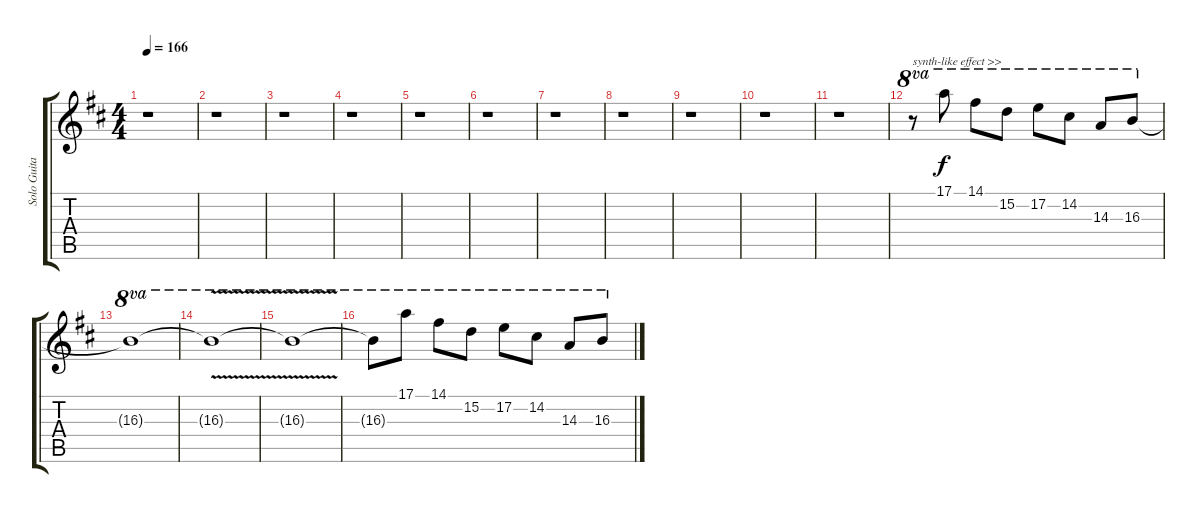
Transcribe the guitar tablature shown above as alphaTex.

\track ("Solo Guitar" "Solo Guita") {instrument overdrivenguitar}
\staff {score tabs}
\tuning (E4 B3 G3 D3 A2 E2) {hide}
\ts (4 4)
\tempo 166
\clef g2
\ks d
r.1{dy f} |
r.1 |
r.1 |
r.1 |
r.1 |
r.1 |
r.1 |
r.1 |
r.1 |
r.1 |
r.1 |
r.8{ot 8va txt "synth-like effect >>" volume 9 instrument fx8scifi} 17.1.8{ot 8va} 14.1.8{ot 8va} 15.2.8{ot 8va} 17.2.8{ot 8va} 14.2.8{ot 8va} 14.3.8{ot 8va} 16.3.8{ot 8va} |
16.3{t}.1{ot 8va} |
16.3{v t}.1{ot 8va} |
16.3{t}.1{ot 8va} |
16.3{t}.8{ot 8va} 17.1.8{ot 8va} 14.1.8{ot 8va} 15.2.8{ot 8va} 17.2.8{ot 8va} 14.2.8{ot 8va} 14.3.8{ot 8va} 16.3.8{ot 8va}
